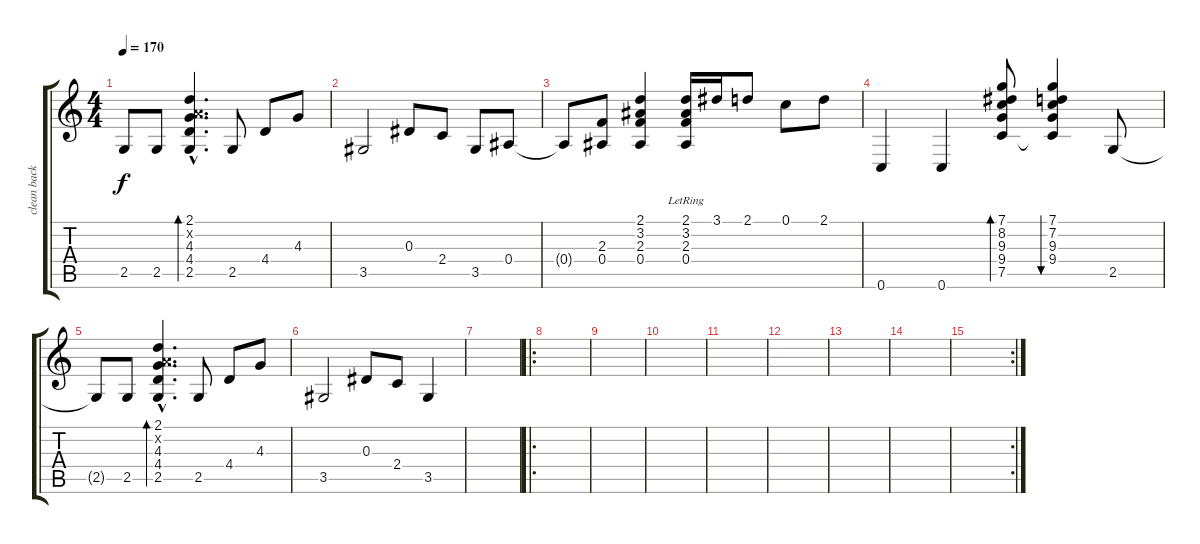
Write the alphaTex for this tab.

\track ("clean backing" "clean back") {instrument electricguitarclean}
\staff {score tabs}
\tuning (C4 G3 Eb3 Bb2 F2 C2) {hide}
\ts (4 4)
\tempo 170
\clef g2
\ks c
2.5{t}.8{dy f} 2.5.8 (2.1{hac} 2.2{hac x} 4.3{hac} 4.4{hac} 2.5{hac}).4{d bd 120} 2.5.8 4.4.8 4.3.8 |
3.5.2 0.3.8 2.4.8 3.5.8 0.4.8 |
0.4{t}.8 (2.3 0.4).8 (2.1 3.2 2.3 0.4).4 (2.1 3.2{lr} 2.3{lr} 0.4{lr}).16 3.1.16 2.1.8 0.1.8 2.1.8 |
0.6.4 0.6.4 (7.1 8.2 9.3 9.4 7.5).8{bd 120} (7.1 7.2 9.3 9.4 7.5{t}).4{bu 120} 2.5.8 |
2.5{t}.8 2.5.8 (2.1{hac} 2.2{hac x} 4.3{hac} 4.4{hac} 2.5{hac}).4{d bd 120} 2.5.8 4.4.8 4.3.8 |
3.5.2 0.3.8 2.4.8 3.5.4 |
|
\ro
|
|
|
|
|
|
|
\rc 2
